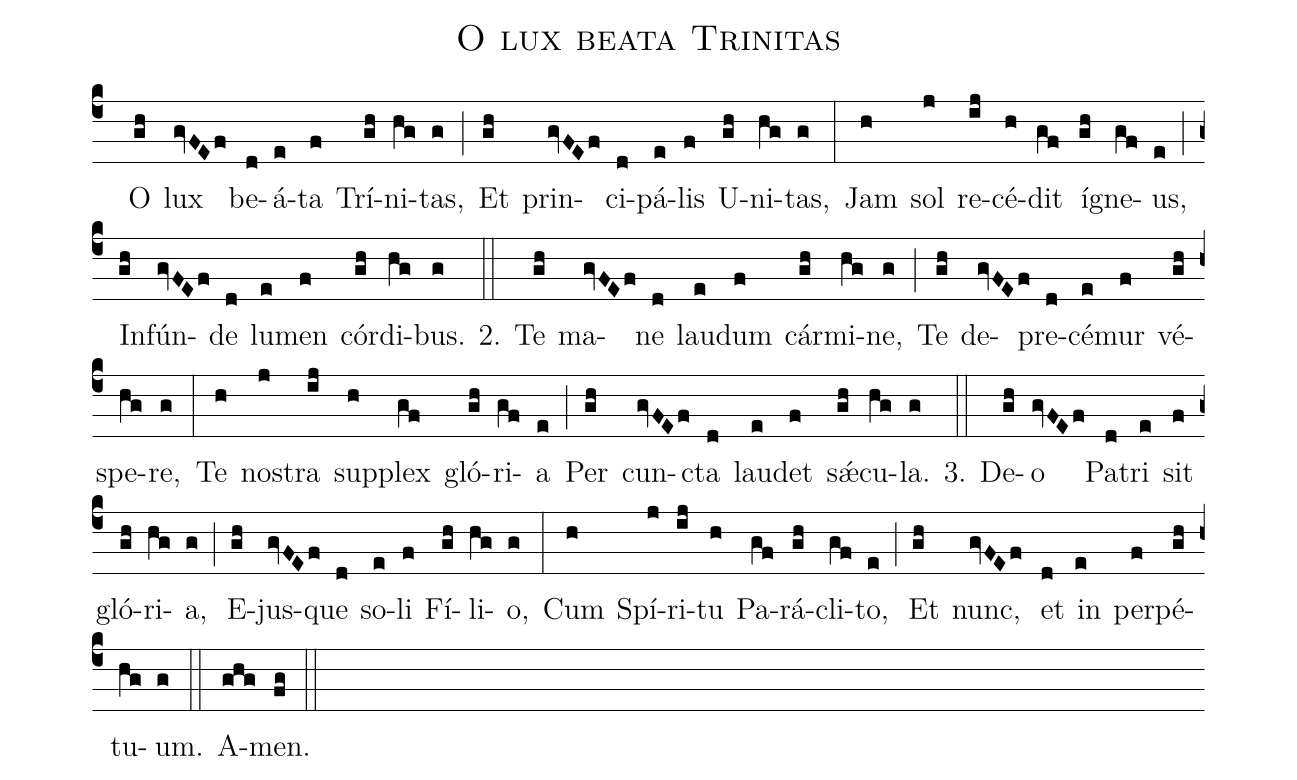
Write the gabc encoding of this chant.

name:O lux beata Trinitas;
office-part:Hymnus;
mode:8;
%%
(c4) () O(gh) lux(gvFEf) be(d)á(e)ta(f) Trí(gh)ni(hg)tas,(g) (;) Et(gh) prin(gvFEf)ci(d)pá(e)lis(f) U(gh)ni(hg)tas,(g) (:) Jam(h) sol(j) re(ij)cé(h)dit(gf) í(gh)gne(gf)us,(e) (;) In(gh)fún(gvFEf)de(d) lu(e)men(f) cór(gh)di(hg)bus.(g) 2.(::) Te(gh) ma(gvFEf)ne(d) lau(e)dum(f) cár(gh)mi(hg)ne,(g) (;) Te(gh) de(gvFEf)pre(d)cé(e)mur(f) vé(gh)spe(hg)re,(g) (:) Te(h) no(j)stra(ij) sup(h)plex(gf) gló(gh)ri(gf)a(e) (;) Per(gh) cun(gvFEf)cta(d) lau(e)det(f) s<sp>'ae</sp>(gh)cu(hg)la.(g) 3.(::) De(gh)o(gvFEf) Pa(d)tri(e) sit(f) gló(gh)ri(hg)a,(g) (;) E(gh)jus(gvFEf)que(d) so(e)li(f) Fí(gh)li(hg)o,(g) (:) Cum(h) Spí(j)ri(ij)tu(h) Pa(gf)rá(gh)cli(gf)to,(e) (;) Et(gh) nunc,(gvFEf) et(d) in(e) per(f)pé(gh)tu(hg)um.(g) (::) A(ghg)men.(fg) (::)
